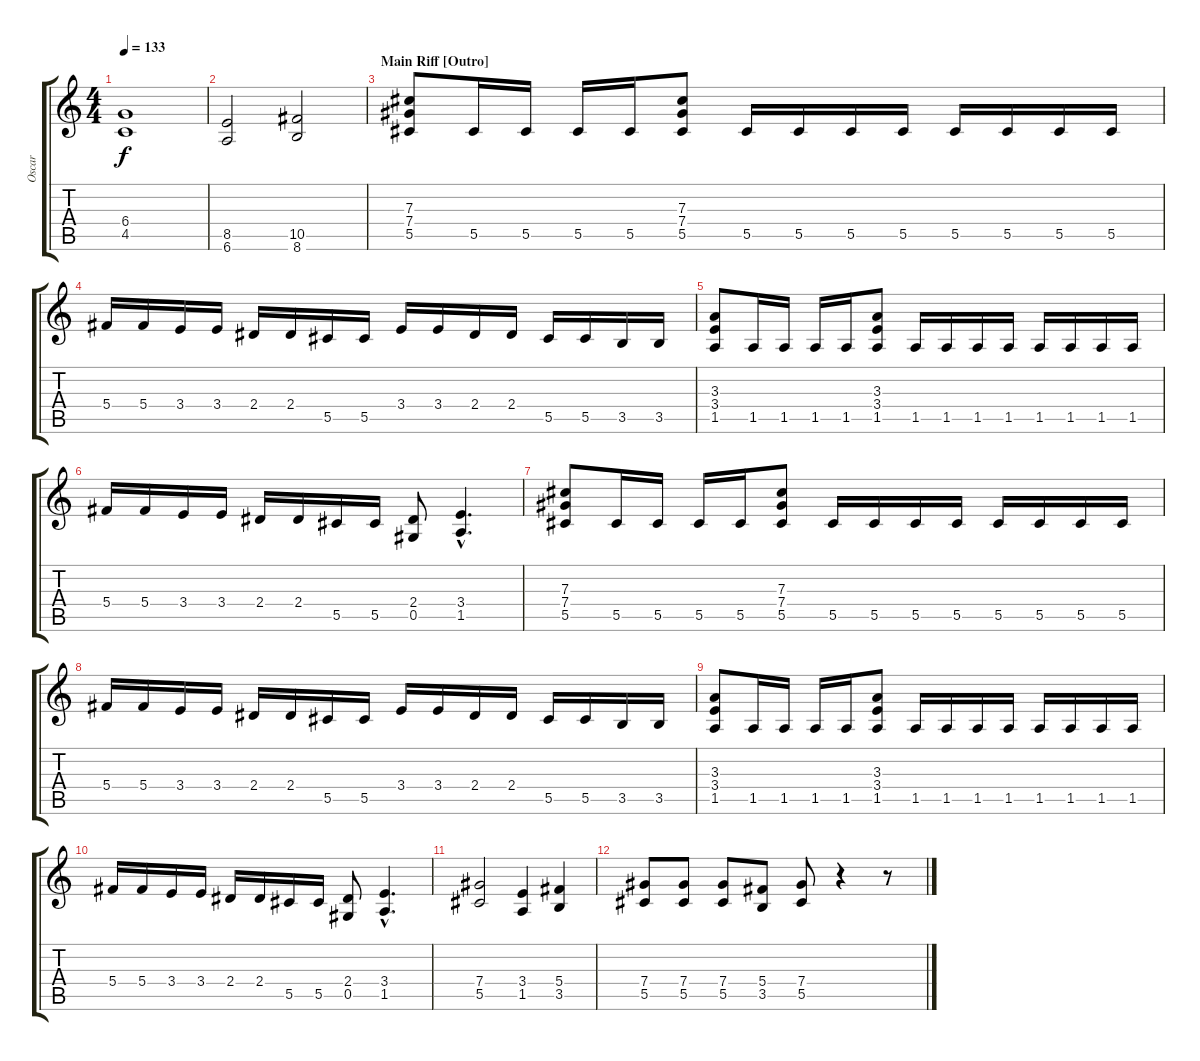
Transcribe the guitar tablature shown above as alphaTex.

\track ("Oscar" "Oscar") {instrument distortionguitar}
\staff {score tabs}
\tuning (Eb4 Bb3 Gb3 Db3 Ab2 Eb2) {hide}
\ts (4 4)
\tempo 133
\clef g2
\ks c
(6.4 4.5).1{dy f} |
(8.5 6.6).2 (10.5 8.6).2 |
\section ("" "Main Riff [Outro]")
(7.3 7.4 5.5).8 5.5.16 5.5.16 5.5.16 5.5.16 (7.3 7.4 5.5).8 5.5.16 5.5.16 5.5.16 5.5.16 5.5.16 5.5.16 5.5.16 5.5.16 |
5.4.16 5.4.16 3.4.16 3.4.16 2.4.16 2.4.16 5.5.16 5.5.16 3.4.16 3.4.16 2.4.16 2.4.16 5.5.16 5.5.16 3.5.16 3.5.16 |
(3.3 3.4 1.5).8 1.5.16 1.5.16 1.5.16 1.5.16 (3.3 3.4 1.5).8 1.5.16 1.5.16 1.5.16 1.5.16 1.5.16 1.5.16 1.5.16 1.5.16 |
5.4.16 5.4.16 3.4.16 3.4.16 2.4.16 2.4.16 5.5.16 5.5.16 (2.4 0.5).8 (3.4{hac} 1.5{hac}).4{d} |
(7.3 7.4 5.5).8 5.5.16 5.5.16 5.5.16 5.5.16 (7.3 7.4 5.5).8 5.5.16 5.5.16 5.5.16 5.5.16 5.5.16 5.5.16 5.5.16 5.5.16 |
5.4.16 5.4.16 3.4.16 3.4.16 2.4.16 2.4.16 5.5.16 5.5.16 3.4.16 3.4.16 2.4.16 2.4.16 5.5.16 5.5.16 3.5.16 3.5.16 |
(3.3 3.4 1.5).8 1.5.16 1.5.16 1.5.16 1.5.16 (3.3 3.4 1.5).8 1.5.16 1.5.16 1.5.16 1.5.16 1.5.16 1.5.16 1.5.16 1.5.16 |
5.4.16 5.4.16 3.4.16 3.4.16 2.4.16 2.4.16 5.5.16 5.5.16 (2.4 0.5).8 (3.4{hac} 1.5{hac}).4{d} |
(7.4 5.5).2 (3.4 1.5).4 (5.4 3.5).4 |
(7.4 5.5).8 (7.4 5.5).8 (7.4 5.5).8 (5.4 3.5).8 (7.4 5.5).8 r.4 r.8
